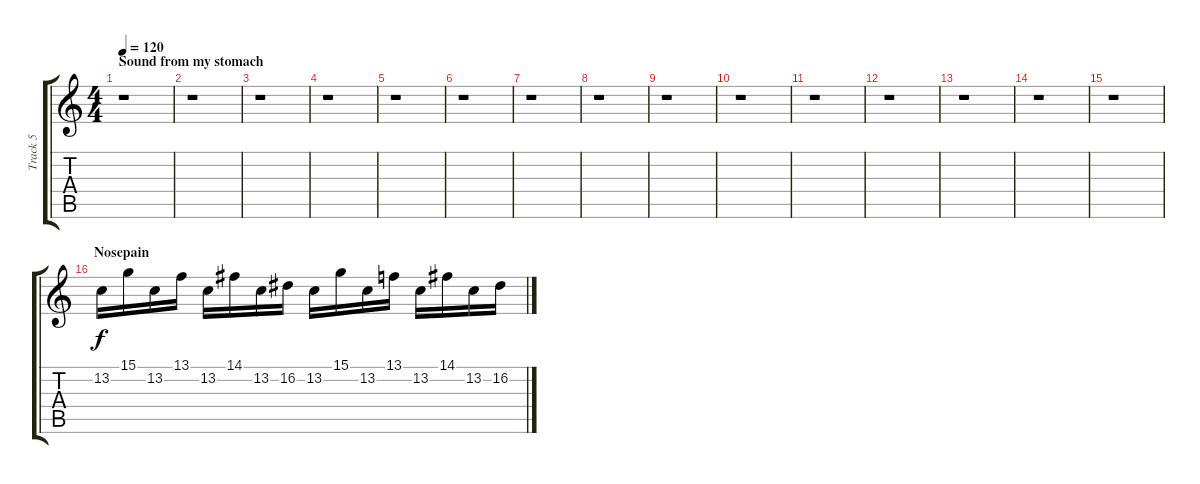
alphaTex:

\track ("Track 5" "Track 5") {instrument pad7halo}
\staff {score tabs}
\tuning (E4 B3 G3 D3 A2 E2) {hide}
\ts (4 4)
\section ("" "Sound from my stomach")
\tempo 120
\clef g2
\ks c
r.1{dy f instrument pad7halo} |
r.1 |
r.1 |
r.1 |
r.1 |
r.1 |
r.1 |
r.1 |
r.1 |
r.1 |
r.1 |
r.1 |
r.1 |
r.1 |
r.1 |
\section ("" "Nosepain")
13.2.16 15.1.16 13.2.16 13.1.16 13.2.16 14.1.16 13.2.16 16.2.16 13.2.16 15.1.16 13.2.16 13.1.16 13.2.16 14.1.16 13.2.16 16.2.16
